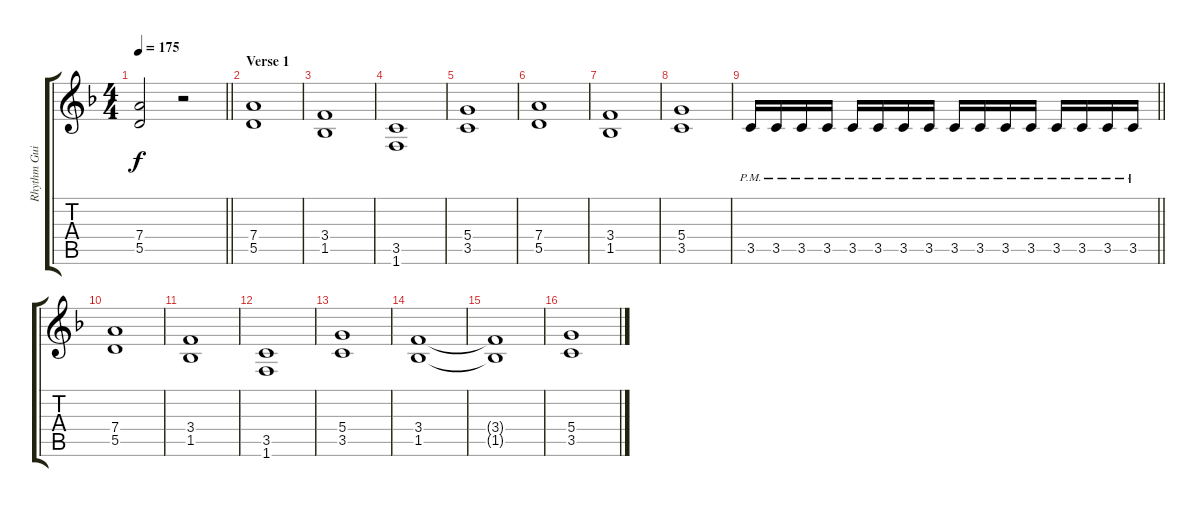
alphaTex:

\track ("Rhythm Guitar 1: Juha-Pekka Alanen" "Rhythm Gui") {instrument distortionguitar}
\staff {score tabs}
\tuning (E4 B3 G3 D3 A2 E2) {hide}
\ts (4 4)
\tempo 175
\clef g2
\barLineRight lightlight
\ks dminor
(7.4 5.5).2{dy f} r.2 |
\section ("" "Verse 1")
(7.4 5.5).1 |
(3.4 1.5).1 |
(3.5 1.6).1 |
(5.4 3.5).1 |
(7.4 5.5).1 |
(3.4 1.5).1 |
(5.4 3.5).1 |
\barLineRight lightlight
3.5{pm}.16 3.5{pm}.16 3.5{pm}.16 3.5{pm}.16 3.5{pm}.16 3.5{pm}.16 3.5{pm}.16 3.5{pm}.16 3.5{pm}.16 3.5{pm}.16 3.5{pm}.16 3.5{pm}.16 3.5{pm}.16 3.5{pm}.16 3.5{pm}.16 3.5{pm}.16 |
(7.4 5.5).1 |
(3.4 1.5).1 |
(3.5 1.6).1 |
(5.4 3.5).1 |
(3.4 1.5).1 |
(3.4{t} 1.5{t}).1 |
(5.4 3.5).1
